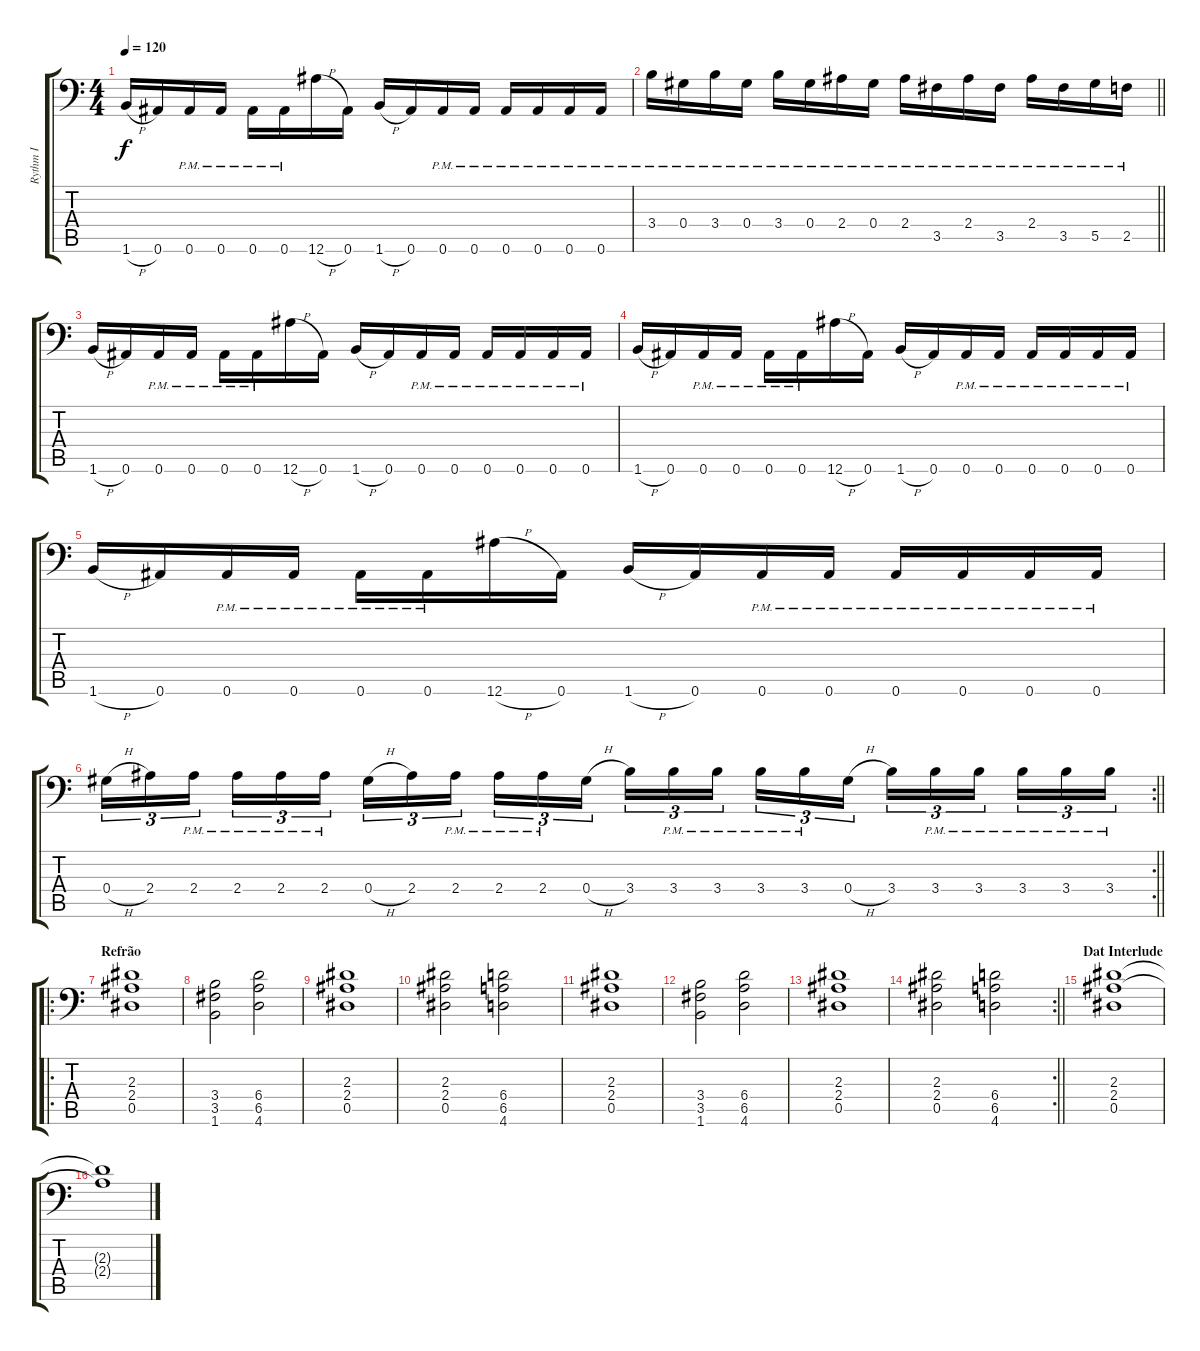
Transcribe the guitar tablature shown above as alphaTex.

\track ("Rythm I" "Rythm I") {instrument distortionguitar}
\staff {score tabs}
\tuning (Bb3 F3 Db3 Ab2 Eb2 Bb1) {hide}
\ts (4 4)
\tempo 120
\clef f4
\ks c
1.6{h}.16{dy f} 0.6.16 0.6{pm}.16 0.6{pm}.16 0.6{pm}.16 0.6{pm}.16 12.6{h}.16 0.6.16 1.6{h}.16 0.6.16 0.6{pm}.16 0.6{pm}.16 0.6{pm}.16 0.6{pm}.16 0.6{pm}.16 0.6{pm}.16 |
\barLineRight lightlight
3.4{pm}.16 0.4{pm}.16 3.4{pm}.16 0.4{pm}.16 3.4{pm}.16 0.4{pm}.16 2.4{pm}.16 0.4{pm}.16 2.4{pm}.16 3.5{pm}.16 2.4{pm}.16 3.5{pm}.16 2.4{pm}.16 3.5{pm}.16 5.5{pm}.16 2.5{pm}.16 |
1.6{h}.16 0.6.16 0.6{pm}.16 0.6{pm}.16 0.6{pm}.16 0.6{pm}.16 12.6{h}.16 0.6.16 1.6{h}.16 0.6.16 0.6{pm}.16 0.6{pm}.16 0.6{pm}.16 0.6{pm}.16 0.6{pm}.16 0.6{pm}.16 |
1.6{h}.16 0.6.16 0.6{pm}.16 0.6{pm}.16 0.6{pm}.16 0.6{pm}.16 12.6{h}.16 0.6.16 1.6{h}.16 0.6.16 0.6{pm}.16 0.6{pm}.16 0.6{pm}.16 0.6{pm}.16 0.6{pm}.16 0.6{pm}.16 |
1.6{h}.16 0.6.16 0.6{pm}.16 0.6{pm}.16 0.6{pm}.16 0.6{pm}.16 12.6{h}.16 0.6.16 1.6{h}.16 0.6.16 0.6{pm}.16 0.6{pm}.16 0.6{pm}.16 0.6{pm}.16 0.6{pm}.16 0.6{pm}.16 |
\rc 2
\barLineRight lightlight
0.4{h}.16{tu (3 2)} 2.4.16{tu (3 2)} 2.4{pm}.16{tu (3 2) beam splitsecondary} 2.4{pm}.16{tu (3 2)} 2.4{pm}.16{tu (3 2)} 2.4{pm}.16{tu (3 2)} 0.4{h}.16{tu (3 2)} 2.4.16{tu (3 2)} 2.4{pm}.16{tu (3 2) beam splitsecondary} 2.4{pm}.16{tu (3 2)} 2.4{pm}.16{tu (3 2)} 0.4{h}.16{tu (3 2)} 3.4.16{tu (3 2)} 3.4{pm}.16{tu (3 2)} 3.4{pm}.16{tu (3 2) beam splitsecondary} 3.4{pm}.16{tu (3 2)} 3.4{pm}.16{tu (3 2)} 0.4{h}.16{tu (3 2)} 3.4.16{tu (3 2)} 3.4{pm}.16{tu (3 2)} 3.4{pm}.16{tu (3 2) beam splitsecondary} 3.4{pm}.16{tu (3 2)} 3.4{pm}.16{tu (3 2)} 3.4{pm}.16{tu (3 2)} |
\ro
\section ("" "Refrão")
(2.3 2.4 0.5).1 |
(3.4 3.5 1.6).2 (6.4 6.5 4.6).2 |
(2.3 2.4 0.5).1 |
(2.3 2.4 0.5).2 (6.4 6.5 4.6).2 |
(2.3 2.4 0.5).1 |
(3.4 3.5 1.6).2 (6.4 6.5 4.6).2 |
(2.3 2.4 0.5).1 |
\rc 2
\barLineRight lightlight
(2.3 2.4 0.5).2 (6.4 6.5 4.6).2 |
\section ("" "Dat Interlude")
(2.3 2.4 0.5).1 |
(2.3{t} 2.4{t}).1
